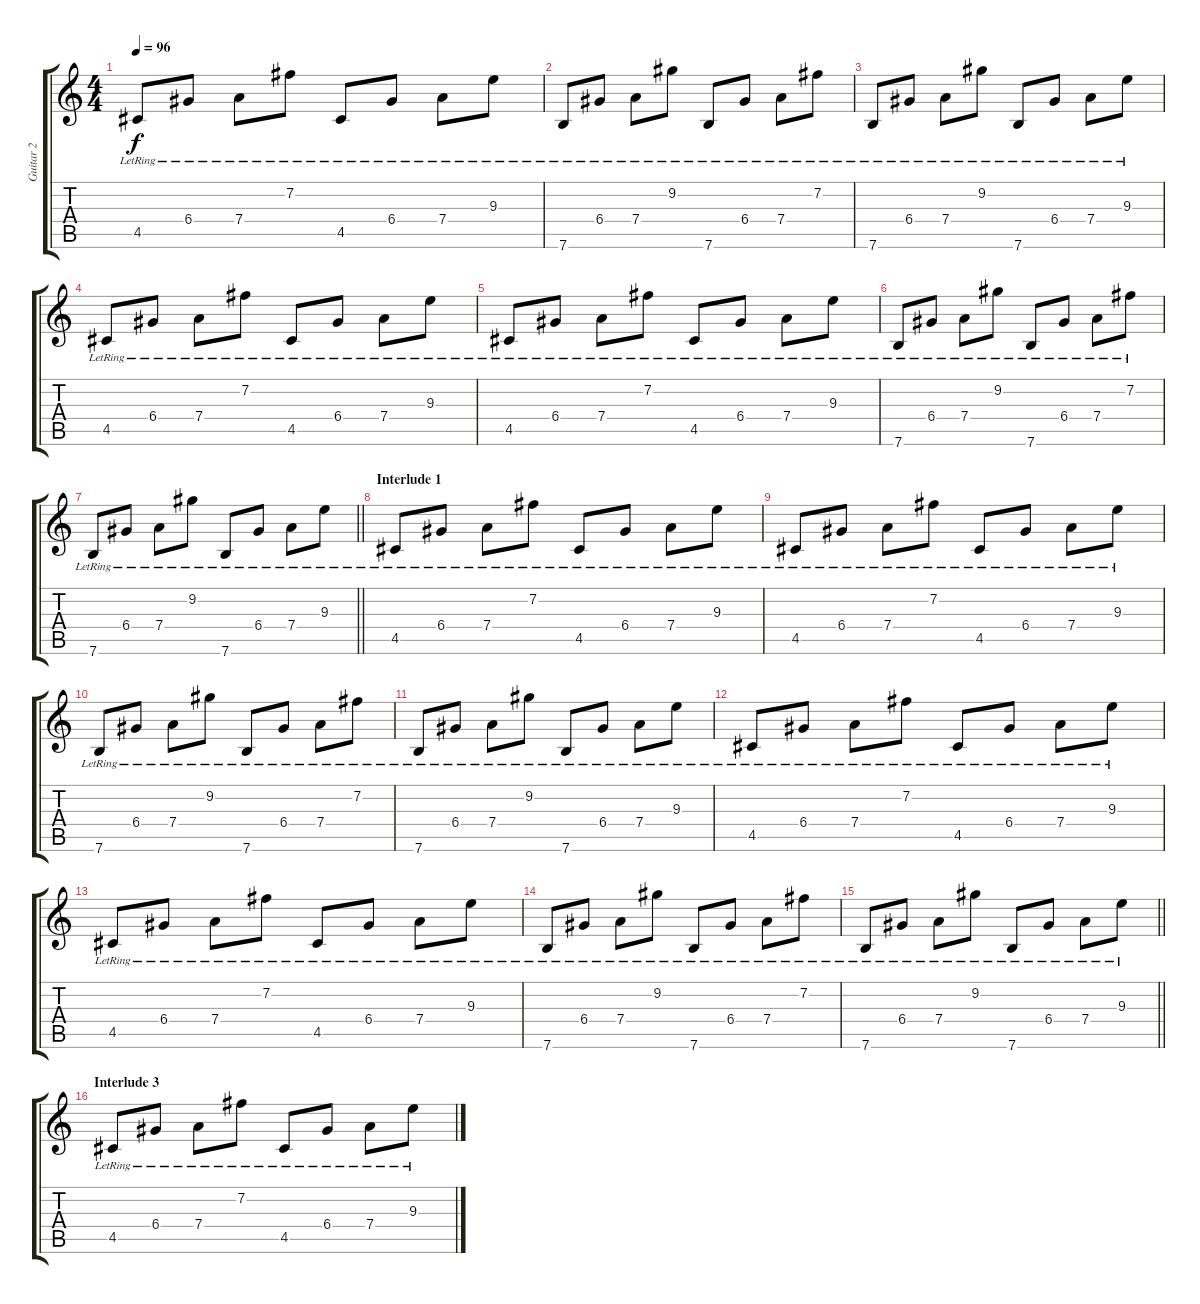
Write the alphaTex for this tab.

\track ("Guitar 2 " "Guitar 2 ") {instrument acousticguitarnylon}
\staff {score tabs}
\tuning (E4 B3 G3 D3 A2 E2) {hide}
\ts (4 4)
\tempo 96
\clef g2
\ks c
4.5{lr}.8{dy f} 6.4{lr}.8 7.4{lr}.8 7.2{lr}.8 4.5{lr}.8 6.4{lr}.8 7.4{lr}.8 9.3{lr}.8 |
7.6{lr}.8 6.4{lr}.8 7.4{lr}.8 9.2{lr}.8 7.6{lr}.8 6.4{lr}.8 7.4{lr}.8 7.2{lr}.8 |
7.6{lr}.8 6.4{lr}.8 7.4{lr}.8 9.2{lr}.8 7.6{lr}.8 6.4{lr}.8 7.4{lr}.8 9.3{lr}.8 |
4.5{lr}.8 6.4{lr}.8 7.4{lr}.8 7.2{lr}.8 4.5{lr}.8 6.4{lr}.8 7.4{lr}.8 9.3{lr}.8 |
4.5{lr}.8 6.4{lr}.8 7.4{lr}.8 7.2{lr}.8 4.5{lr}.8 6.4{lr}.8 7.4{lr}.8 9.3{lr}.8 |
7.6{lr}.8 6.4{lr}.8 7.4{lr}.8 9.2{lr}.8 7.6{lr}.8 6.4{lr}.8 7.4{lr}.8 7.2{lr}.8 |
\barLineRight lightlight
7.6{lr}.8 6.4{lr}.8 7.4{lr}.8 9.2{lr}.8 7.6{lr}.8 6.4{lr}.8 7.4{lr}.8 9.3{lr}.8 |
\section ("" "Interlude 1")
4.5{lr}.8{volume 11} 6.4{lr}.8 7.4{lr}.8 7.2{lr}.8 4.5{lr}.8 6.4{lr}.8 7.4{lr}.8 9.3{lr}.8 |
4.5{lr}.8 6.4{lr}.8 7.4{lr}.8 7.2{lr}.8 4.5{lr}.8 6.4{lr}.8 7.4{lr}.8 9.3{lr}.8 |
7.6{lr}.8 6.4{lr}.8 7.4{lr}.8 9.2{lr}.8 7.6{lr}.8 6.4{lr}.8 7.4{lr}.8 7.2{lr}.8 |
7.6{lr}.8 6.4{lr}.8 7.4{lr}.8 9.2{lr}.8 7.6{lr}.8 6.4{lr}.8 7.4{lr}.8 9.3{lr}.8 |
4.5{lr}.8 6.4{lr}.8 7.4{lr}.8 7.2{lr}.8 4.5{lr}.8 6.4{lr}.8 7.4{lr}.8 9.3{lr}.8 |
4.5{lr}.8 6.4{lr}.8 7.4{lr}.8 7.2{lr}.8 4.5{lr}.8 6.4{lr}.8 7.4{lr}.8 9.3{lr}.8 |
7.6{lr}.8 6.4{lr}.8 7.4{lr}.8 9.2{lr}.8 7.6{lr}.8 6.4{lr}.8 7.4{lr}.8 7.2{lr}.8 |
\barLineRight lightlight
7.6{lr}.8 6.4{lr}.8 7.4{lr}.8 9.2{lr}.8 7.6{lr}.8 6.4{lr}.8 7.4{lr}.8 9.3{lr}.8 |
\section ("" "Interlude 3")
4.5{lr}.8 6.4{lr}.8 7.4{lr}.8 7.2{lr}.8 4.5{lr}.8 6.4{lr}.8 7.4{lr}.8 9.3{lr}.8
